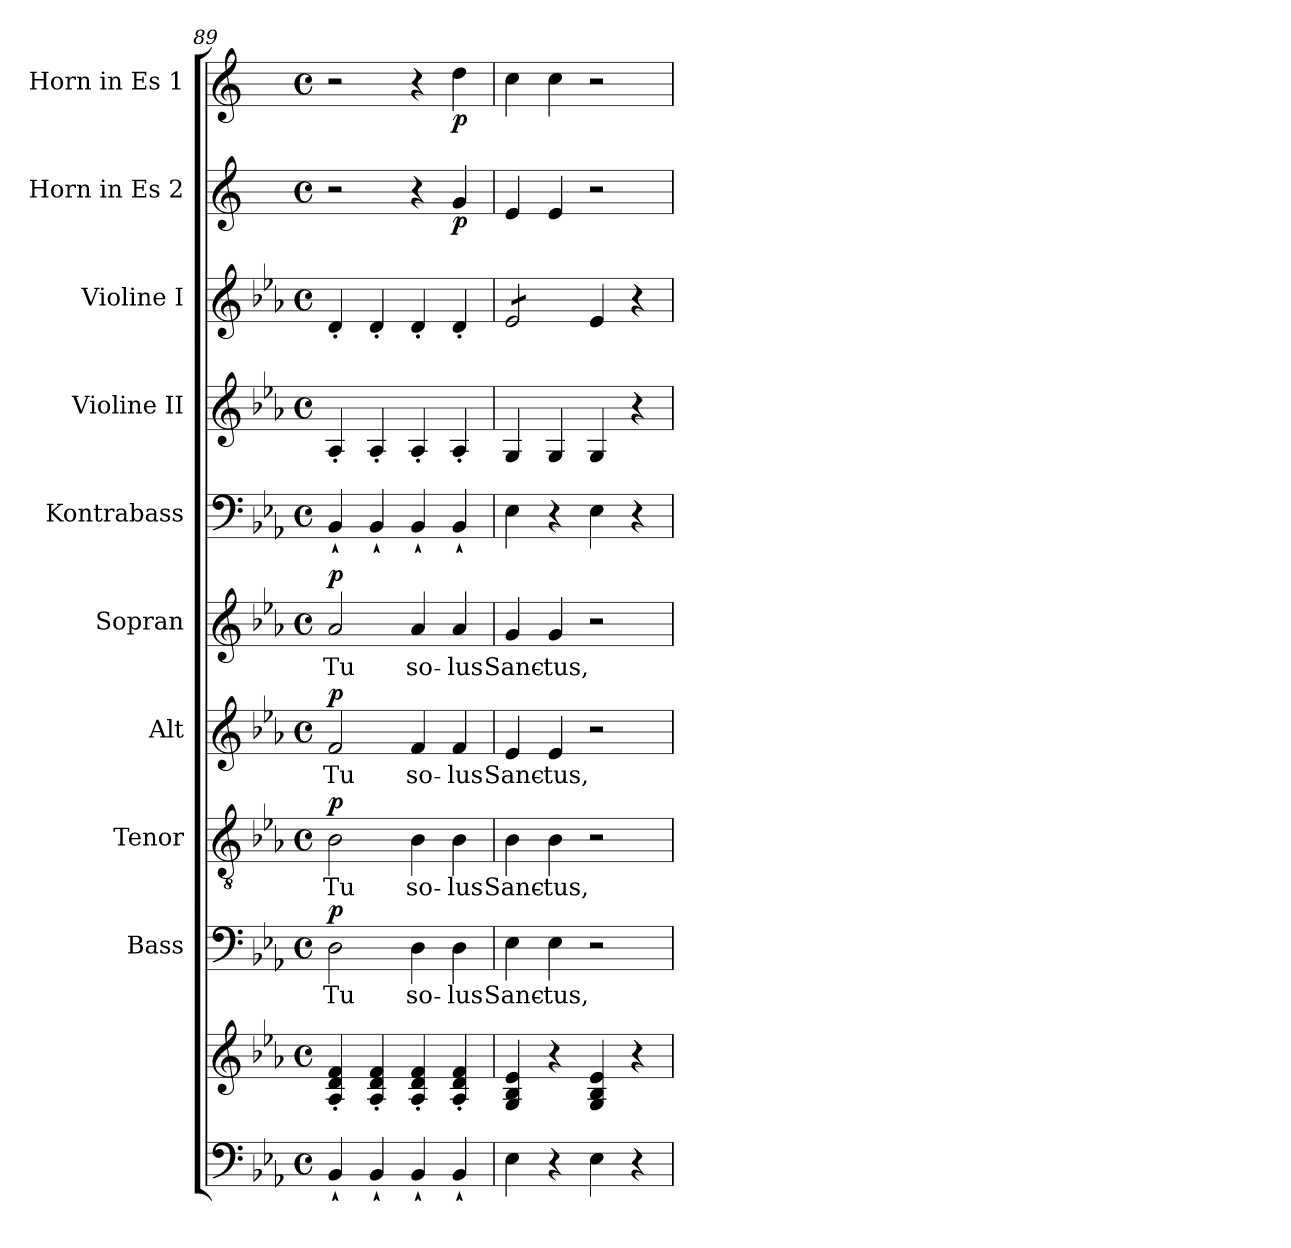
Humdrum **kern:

**kern	**kern	**kern	**text	**dynam	**kern	**text	**dynam	**kern	**text	**dynam	**kern	**text	**dynam	**kern	**kern	**kern	**kern	**dynam	**kern	**dynam
*part10	*part10	*part9	*part9	*part9	*part8	*part8	*part8	*part7	*part7	*part7	*part6	*part6	*part6	*part5	*part4	*part3	*part2	*part2	*part1	*part1
*staff11	*staff10	*staff9	*staff9	*staff9	*staff8	*staff8	*staff8	*staff7	*staff7	*staff7	*staff6	*staff6	*staff6	*staff5	*staff4	*staff3	*staff2	*staff2	*staff1	*staff1
*	*	*I"Bass	*	*	*I"Tenor	*	*	*I"Alt	*	*	*I"Sopran	*	*	*I"Kontrabass	*I"Violine II	*I"Violine I	*I"Horn in Es 2	*	*I"Horn in Es 1	*
*	*	*I'B.	*	*	*I'T.	*	*	*I'A.	*	*	*I'S.	*	*	*I'Kb.	*I'Vl. II	*I'Vl. I	*I'Hr. Es 2	*	*I'Hr. Es 1	*
*clefF4	*clefG2	*clefF4	*	*	*clefGv2	*	*	*clefG2	*	*	*clefG2	*	*	*clefF4	*clefG2	*clefG2	*clefG2	*	*clefG2	*
*	*	*	*	*	*	*	*	*	*	*	*	*	*	*ITrd7c12	*	*	*ITrd5c9	*	*ITrd5c9	*
*k[b-e-a-]	*k[b-e-a-]	*k[b-e-a-]	*	*	*k[b-e-a-]	*	*	*k[b-e-a-]	*	*	*k[b-e-a-]	*	*	*k[b-e-a-]	*k[b-e-a-]	*k[b-e-a-]	*k[b-e-a-]	*	*k[b-e-a-]	*
*E-:	*E-:	*E-:	*	*	*E-:	*	*	*E-:	*	*	*E-:	*	*	*E-:	*E-:	*E-:	*E-:	*	*E-:	*
*M4/4	*M4/4	*M4/4	*	*	*M4/4	*	*	*M4/4	*	*	*M4/4	*	*	*M4/4	*M4/4	*M4/4	*M4/4	*	*M4/4	*
*met(c)	*met(c)	*met(c)	*	*	*met(c)	*	*	*met(c)	*	*	*met(c)	*	*	*met(c)	*met(c)	*met(c)	*met(c)	*	*met(c)	*
=89	=89	=89	=89	=89	=89	=89	=89	=89	=89	=89	=89	=89	=89	=89	=89	=89	=89	=89	=89	=89
!	!	!	!LO:LY:b	!LO:DY:a	!	!LO:LY:b	!LO:DY:a	!	!LO:LY:b	!LO:DY:a	!	!LO:LY:b	!LO:DY:a	!	!	!	!	!	!	!
4BB-`</	4A-/'< 4d/'< 4f/'<	2D\	Tu	p	2B-\	Tu	p	2f/	Tu	p	2a-/	Tu	p	4BBB-`</	4A-'</	4d'</	2r	.	2r	.
4BB-`</	4A-/'< 4d/'< 4f/'<	.	.	.	.	.	.	.	.	.	.	.	.	4BBB-`</	4A-'</	4d'</	.	.	.	.
!	!	!	!LO:LY:b	!	!	!LO:LY:b	!	!	!LO:LY:b	!	!	!LO:LY:b	!	!	!	!	!	!	!	!
4BB-`</	4A-/'< 4d/'< 4f/'<	4D\	so-	.	4B-\	so-	.	4f/	so-	.	4a-/	so-	.	4BBB-`</	4A-'</	4d'</	4r	.	4r	.
!	!	!	!LO:LY:b	!	!	!LO:LY:b	!	!	!LO:LY:b	!	!	!LO:LY:b	!	!	!	!	!	!LO:DY:b	!	!LO:DY:b
4BB-`</	4A-/'< 4d/'< 4f/'<	4D\	-lus	.	4B-\	-lus	.	4f/	-lus	.	4a-/	-lus	.	4BBB-`</	4A-'</	4d'</	4B-/	p	4f\	p
=90	=90	=90	=90	=90	=90	=90	=90	=90	=90	=90	=90	=90	=90	=90	=90	=90	=90	=90	=90	=90
!	!	!	!LO:LY:b	!	!	!LO:LY:b	!	!	!LO:LY:b	!	!	!LO:LY:b	!	!	!	!	!	!	!	!
*	*	*	*	*	*	*	*	*	*	*	*	*	*	*	*	*tremolo	*	*	*	*
4E-\	4G/ 4B-/ 4e-/	4E-\	Sanc-	.	4B-\	Sanc-	.	4e-/	Sanc-	.	4g/	Sanc-	.	4EE-\	4G/	8e-/L	4G/	.	4e-\	.
.	.	.	.	.	.	.	.	.	.	.	.	.	.	.	.	8e-/	.	.	.	.
!	!	!	!LO:LY:b	!	!	!LO:LY:b	!	!	!LO:LY:b	!	!	!LO:LY:b	!	!	!	!	!	!	!	!
4r	4r	4E-\	-tus,	.	4B-\	-tus,	.	4e-/	-tus,	.	4g/	-tus,	.	4r	4G/	8e-/	4G/	.	4e-\	.
.	.	.	.	.	.	.	.	.	.	.	.	.	.	.	.	8e-/J	.	.	.	.
*	*	*	*	*	*	*	*	*	*	*	*	*	*	*	*	*Xtremolo	*	*	*	*
4E-\	4G/ 4B-/ 4e-/	2r	.	.	2r	.	.	2r	.	.	2r	.	.	4EE-\	4G/	4e-/	2r	.	2r	.
4r	4r	.	.	.	.	.	.	.	.	.	.	.	.	4r	4r	4r	.	.	.	.
=	=	=	=	=	=	=	=	=	=	=	=	=	=	=	=	=	=	=	=	=
*-	*-	*-	*-	*-	*-	*-	*-	*-	*-	*-	*-	*-	*-	*-	*-	*-	*-	*-	*-	*-
